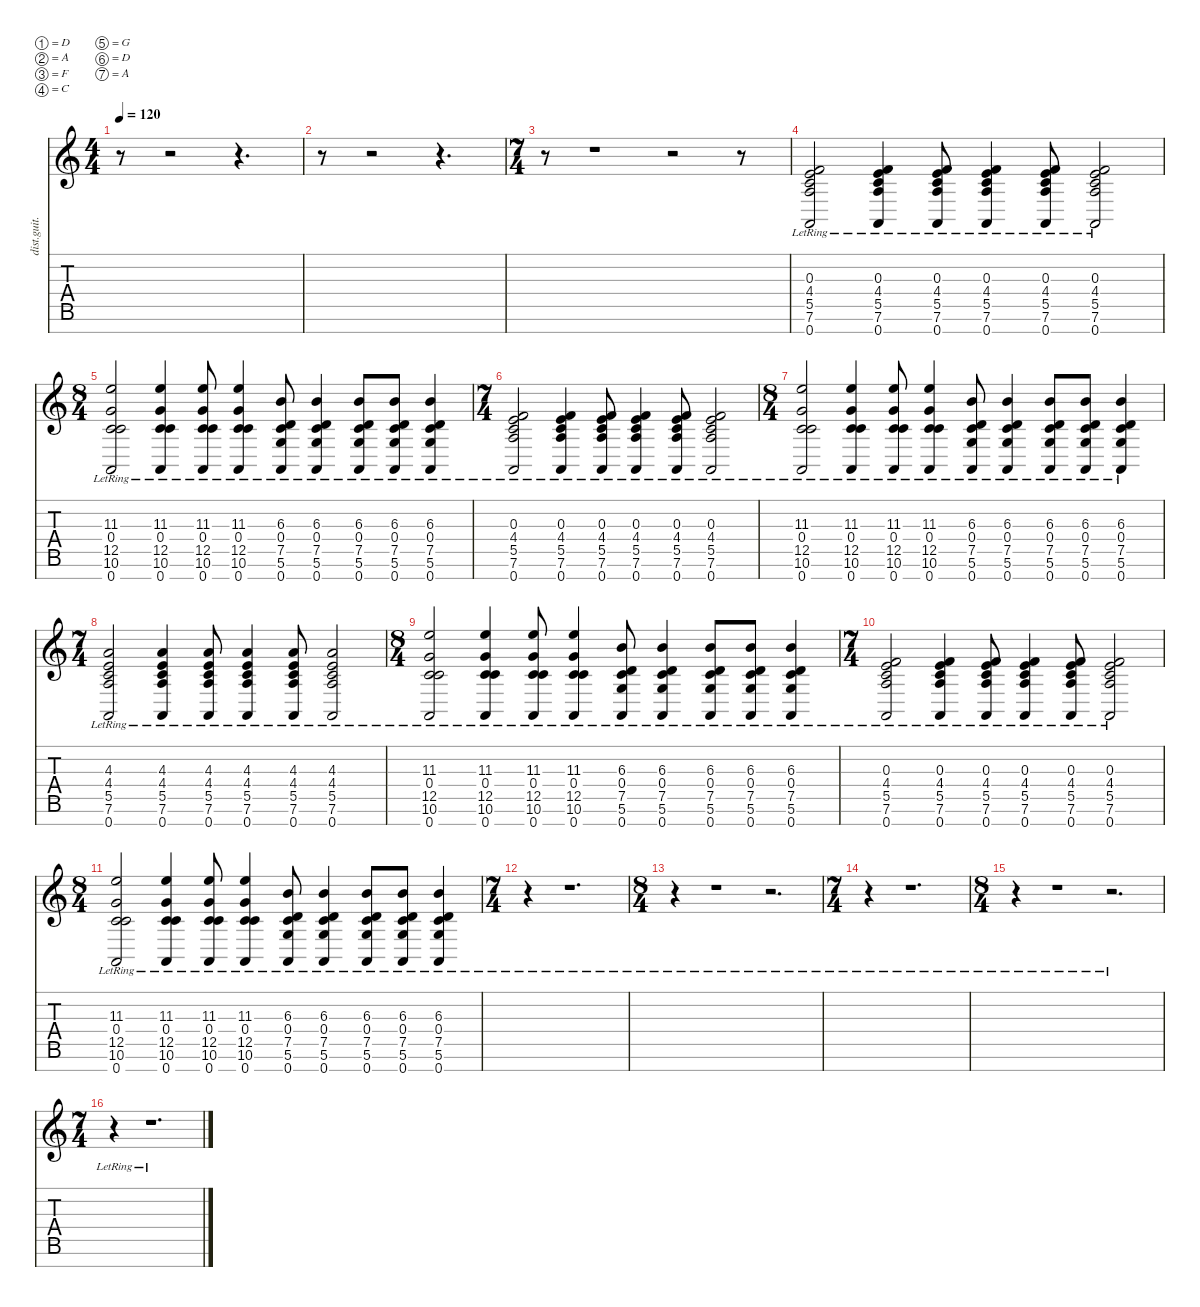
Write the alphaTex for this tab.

\defaultSystemsLayout 4
\hideDynamics
\bracketExtendMode nobrackets
\otherSystemsTrackNameOrientation horizontal
\track ("Guitar 2" "dist.guit.") {instrument distortionguitar}
\staff {score tabs}
\tuning (D4 A3 F3 C3 G2 D2 A1)
\ts (4 4)
\tempo 120
\clef g2
\ks c
r.8{dy f beam Down} r.2{beam Down} r.4{d beam Down} |
r.8{beam Down} r.2{beam Down} r.4{d beam Down} |
\ts (7 4)
\beaming (8 6 4 4)
r.8{beam Down} r.1{beam Down} r.2{beam Down} r.8{beam Down} |
(0.3{lr} 4.4{lr} 5.5{lr} 7.6{lr} 0.7{lr}).2{beam Up} (0.3{lr} 4.4{lr} 5.5{lr} 7.6{lr} 0.7{lr}).4{beam Up} (0.3{lr} 4.4{lr} 5.5{lr} 7.6{lr} 0.7{lr}).8{beam Up} (0.3{lr} 4.4{lr} 5.5{lr} 7.6{lr} 0.7{lr}).4{beam Up} (0.3{lr} 4.4{lr} 5.5{lr} 7.6{lr} 0.7{lr}).8{beam Up} (0.3{lr} 4.4{lr} 5.5{lr} 7.6{lr} 0.7{lr}).2{beam Up} |
\ts (8 4)
\beaming (8 4 4 4 4)
(11.3{lr} 0.4{lr} 12.5{lr} 10.6{lr} 0.7{lr}).2{beam Up} (11.3{lr} 0.4{lr} 12.5{lr} 10.6{lr} 0.7{lr}).4{beam Up} (11.3{lr} 0.4{lr} 12.5{lr} 10.6{lr} 0.7{lr}).8{beam Up} (11.3{lr} 0.4{lr} 12.5{lr} 10.6{lr} 0.7{lr}).4{beam Up} (6.3{lr} 0.4{lr} 7.5{lr} 5.6{lr} 0.7{lr}).8{beam Up} (6.3{lr} 0.4{lr} 7.5{lr} 5.6{lr} 0.7{lr}).4{beam Up} (6.3{lr} 0.4{lr} 7.5{lr} 5.6{lr} 0.7{lr}).8{beam Up} (6.3{lr} 0.4{lr} 7.5{lr} 5.6{lr} 0.7{lr}).8{beam Up} (6.3{lr} 0.4{lr} 7.5{lr} 5.6{lr} 0.7{lr}).4{beam Up} |
\ts (7 4)
\beaming (8 6 4 4)
(0.3{lr} 4.4{lr} 5.5{lr} 7.6{lr} 0.7{lr}).2{beam Up} (0.3{lr} 4.4{lr} 5.5{lr} 7.6{lr} 0.7{lr}).4{beam Up} (0.3{lr} 4.4{lr} 5.5{lr} 7.6{lr} 0.7{lr}).8{beam Up} (0.3{lr} 4.4{lr} 5.5{lr} 7.6{lr} 0.7{lr}).4{beam Up} (0.3{lr} 4.4{lr} 5.5{lr} 7.6{lr} 0.7{lr}).8{beam Up} (0.3{lr} 4.4{lr} 5.5{lr} 7.6{lr} 0.7{lr}).2{beam Up} |
\ts (8 4)
\beaming (8 4 4 4 4)
(11.3{lr} 0.4{lr} 12.5{lr} 10.6{lr} 0.7{lr}).2{beam Up} (11.3{lr} 0.4{lr} 12.5{lr} 10.6{lr} 0.7{lr}).4{beam Up} (11.3{lr} 0.4{lr} 12.5{lr} 10.6{lr} 0.7{lr}).8{beam Up} (11.3{lr} 0.4{lr} 12.5{lr} 10.6{lr} 0.7{lr}).4{beam Up} (6.3{lr} 0.4{lr} 7.5{lr} 5.6{lr} 0.7{lr}).8{beam Up} (6.3{lr} 0.4{lr} 7.5{lr} 5.6{lr} 0.7{lr}).4{beam Up} (6.3{lr} 0.4{lr} 7.5{lr} 5.6{lr} 0.7{lr}).8{beam Up} (6.3{lr} 0.4{lr} 7.5{lr} 5.6{lr} 0.7{lr}).8{beam Up} (6.3{lr} 0.4{lr} 7.5{lr} 5.6{lr} 0.7{lr}).4{beam Up} |
\ts (7 4)
\beaming (8 6 4 4)
(4.3{lr} 4.4{lr} 5.5{lr} 7.6{lr} 0.7{lr}).2{beam Up} (4.3{lr} 4.4{lr} 5.5{lr} 7.6{lr} 0.7{lr}).4{beam Up} (4.3{lr} 4.4{lr} 5.5{lr} 7.6{lr} 0.7{lr}).8{beam Up} (4.3{lr} 4.4{lr} 5.5{lr} 7.6{lr} 0.7{lr}).4{beam Up} (4.3{lr} 4.4{lr} 5.5{lr} 7.6{lr} 0.7{lr}).8{beam Up} (4.3{lr} 4.4{lr} 5.5{lr} 7.6{lr} 0.7{lr}).2{beam Up} |
\ts (8 4)
\beaming (8 4 4 4 4)
(11.3{lr} 0.4{lr} 12.5{lr} 10.6{lr} 0.7{lr}).2{beam Up} (11.3{lr} 0.4{lr} 12.5{lr} 10.6{lr} 0.7{lr}).4{beam Up} (11.3{lr} 0.4{lr} 12.5{lr} 10.6{lr} 0.7{lr}).8{beam Up} (11.3{lr} 0.4{lr} 12.5{lr} 10.6{lr} 0.7{lr}).4{beam Up} (6.3{lr} 0.4{lr} 7.5{lr} 5.6{lr} 0.7{lr}).8{beam Up} (6.3{lr} 0.4{lr} 7.5{lr} 5.6{lr} 0.7{lr}).4{beam Up} (6.3{lr} 0.4{lr} 7.5{lr} 5.6{lr} 0.7{lr}).8{beam Up} (6.3{lr} 0.4{lr} 7.5{lr} 5.6{lr} 0.7{lr}).8{beam Up} (6.3{lr} 0.4{lr} 7.5{lr} 5.6{lr} 0.7{lr}).4{beam Up} |
\ts (7 4)
\beaming (8 6 4 4)
(0.3{lr} 4.4{lr} 5.5{lr} 7.6{lr} 0.7{lr}).2{beam Up} (0.3{lr} 4.4{lr} 5.5{lr} 7.6{lr} 0.7{lr}).4{beam Up} (0.3{lr} 4.4{lr} 5.5{lr} 7.6{lr} 0.7{lr}).8{beam Up} (0.3{lr} 4.4{lr} 5.5{lr} 7.6{lr} 0.7{lr}).4{beam Up} (0.3{lr} 4.4{lr} 5.5{lr} 7.6{lr} 0.7{lr}).8{beam Up} (0.3{lr} 4.4{lr} 5.5{lr} 7.6{lr} 0.7{lr}).2{beam Up} |
\ts (8 4)
\beaming (8 4 4 4 4)
(11.3{lr} 0.4{lr} 12.5{lr} 10.6{lr} 0.7{lr}).2{beam Up} (11.3{lr} 0.4{lr} 12.5{lr} 10.6{lr} 0.7{lr}).4{beam Up} (11.3{lr} 0.4{lr} 12.5{lr} 10.6{lr} 0.7{lr}).8{beam Up} (11.3{lr} 0.4{lr} 12.5{lr} 10.6{lr} 0.7{lr}).4{beam Up} (6.3{lr} 0.4{lr} 7.5{lr} 5.6{lr} 0.7{lr}).8{beam Up} (6.3{lr} 0.4{lr} 7.5{lr} 5.6{lr} 0.7{lr}).4{beam Up} (6.3{lr} 0.4{lr} 7.5{lr} 5.6{lr} 0.7{lr}).8{beam Up} (6.3{lr} 0.4{lr} 7.5{lr} 5.6{lr} 0.7{lr}).8{beam Up} (6.3{lr} 0.4{lr} 7.5{lr} 5.6{lr} 0.7{lr}).4{beam Up} |
\ts (7 4)
\beaming (8 4 4 4 4)
r.4{beam Down} r.1{d beam Down} |
\ts (8 4)
\beaming (8 4 4 4 4)
r.4{beam Down} r.1{beam Down} r.2{d beam Down} |
\ts (7 4)
\beaming (8 4 4 4 4)
r.4{beam Down} r.1{d beam Down} |
\ts (8 4)
\beaming (8 4 4 4 4)
r.4{beam Down} r.1{beam Down} r.2{d beam Down} |
\ts (7 4)
\beaming (8 4 4 4 4)
r.4{beam Down} r.1{d beam Down}
